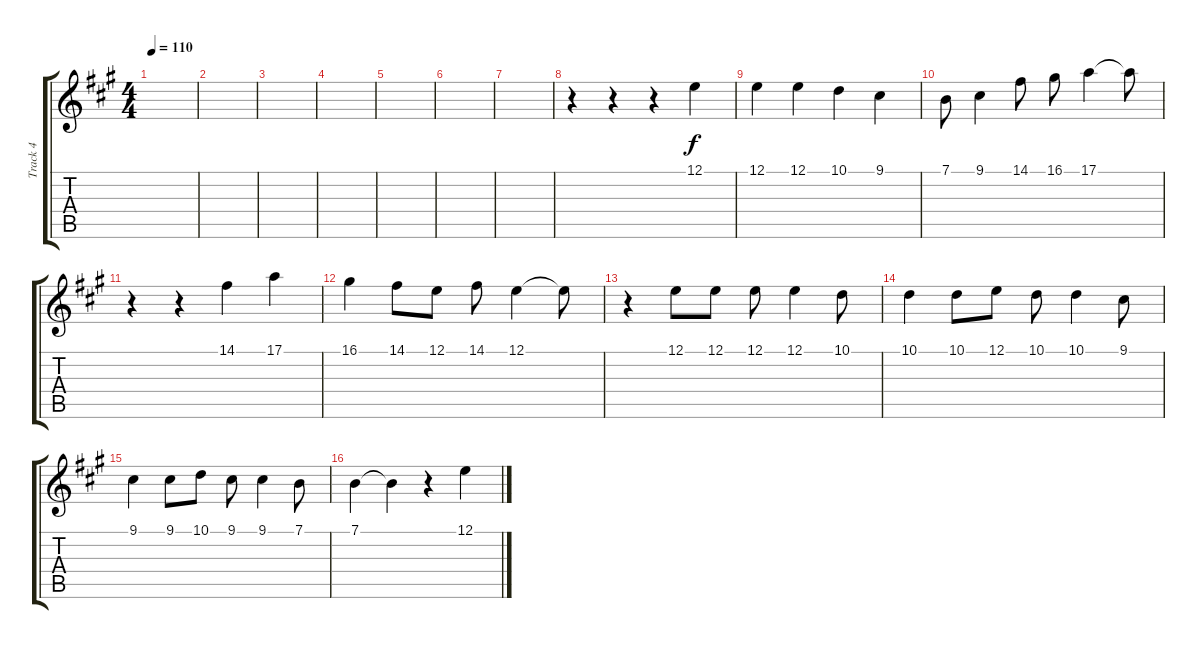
\track ("Track 4" "Track 4") {instrument pad1newage}
\staff {score tabs}
\tuning (E4 B3 G3 D3 A2 E2) {hide}
\ts (4 4)
\tempo 110
\clef g2
\ks a
|
|
|
|
|
|
|
r.4 r.4 r.4 12.1.4 |
12.1.4 12.1.4 10.1.4 9.1.4 |
7.1.8 9.1.4 14.1.8 16.1.8 17.1.4 17.1{t}.8 |
r.4 r.4 14.1.4 17.1.4 |
16.1.4 14.1.8 12.1.8 14.1.8 12.1.4 12.1{t}.8 |
r.4 12.1.8 12.1.8 12.1.8 12.1.4 10.1.8 |
10.1.4 10.1.8 12.1.8 10.1.8 10.1.4 9.1.8 |
9.1.4 9.1.8 10.1.8 9.1.8 9.1.4 7.1.8 |
7.1.4 7.1{t}.4 r.4 12.1.4
